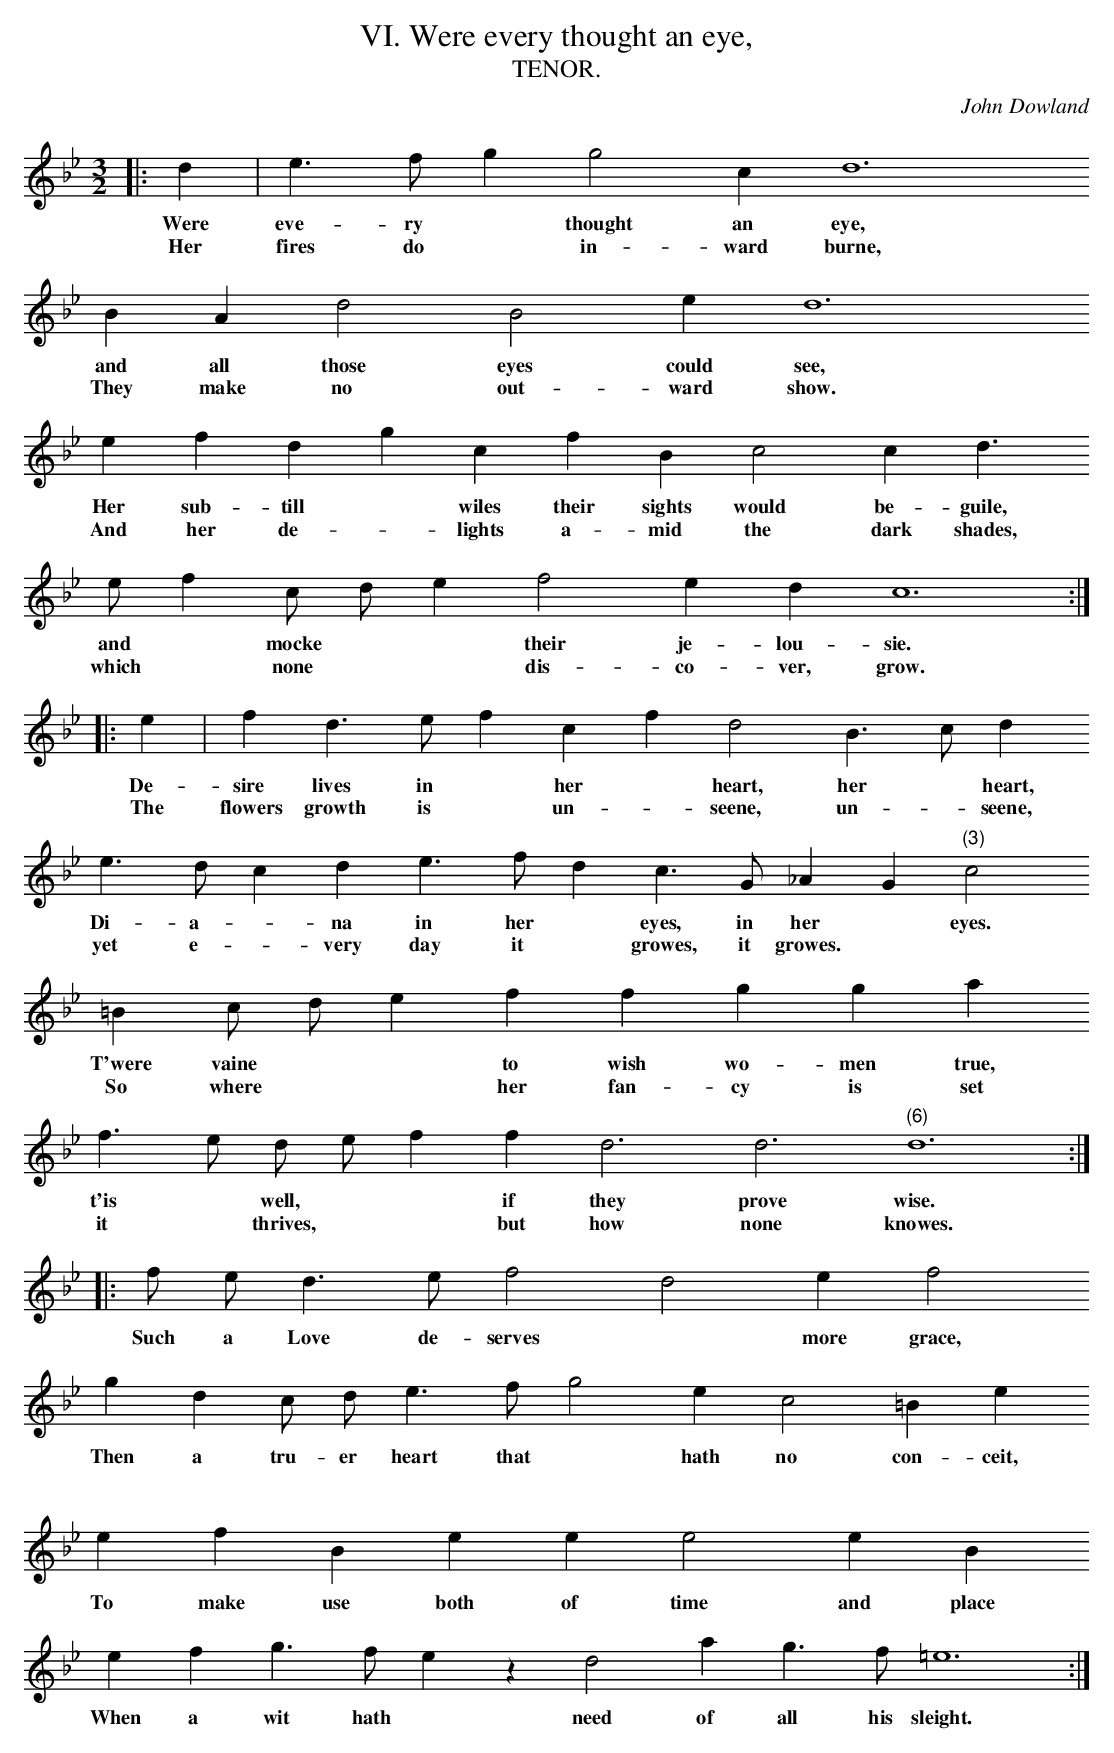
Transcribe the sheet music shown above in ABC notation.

X:1
T:VI. Were every thought an eye,
T: TENOR.
C: John Dowland
L:1/4
M:3/2
K:C dor -8va
|: d | e > f g g2 c d6
w: Were eve- ry * thought an eye,
w: Her fires do * in- ward burne,
B A d2 B2 e d6
w: and all those eyes could see,
w: They make no out- ward show.
e f d g c f B c2 c d3/2
w: Her sub- till * wiles their sights would be- guile,
w: And her de- * lights a- mid the dark shades,
e/ f c/ d/ e f2 e d c6 :|
w: and * mocke * * their je- lou- sie.
w: which * none * * dis- co- ver, grow.
|: e | f d > e f c f d2 B > c d
w: De- sire lives in * her * heart, her * heart,
w: The flowers growth is * un- * seene, un- * seene,
e > d c d e > f d c > G _A G "(3)"c2
w: Di- a- * na in her * eyes, in her * eyes.
w: yet e- * very day it * growes, it growes. * *
=B c/ d/ e f f g g a
w: T'were vaine * * to wish wo- men true,
w: So where * * her fan- cy is set
f > e d/ e/ f f d3 d3 "(6)"d6 :|
w: t'is * well, * * if they prove wise.
w: it * thrives, * * but how none knowes.
|: f/ e/ d > e f2 d2 e f2
w: Such a Love de- serves * more grace,
g d c/ d/ e > f g2 e c2 =B e
w: Then a tru- er heart that * hath no con- ceit,
e f B e e e2 e B
w: To make use both of time and place
e f g > f e z d2 a g > f =e6 :|
w: When a wit hath * need of all his sleight.
